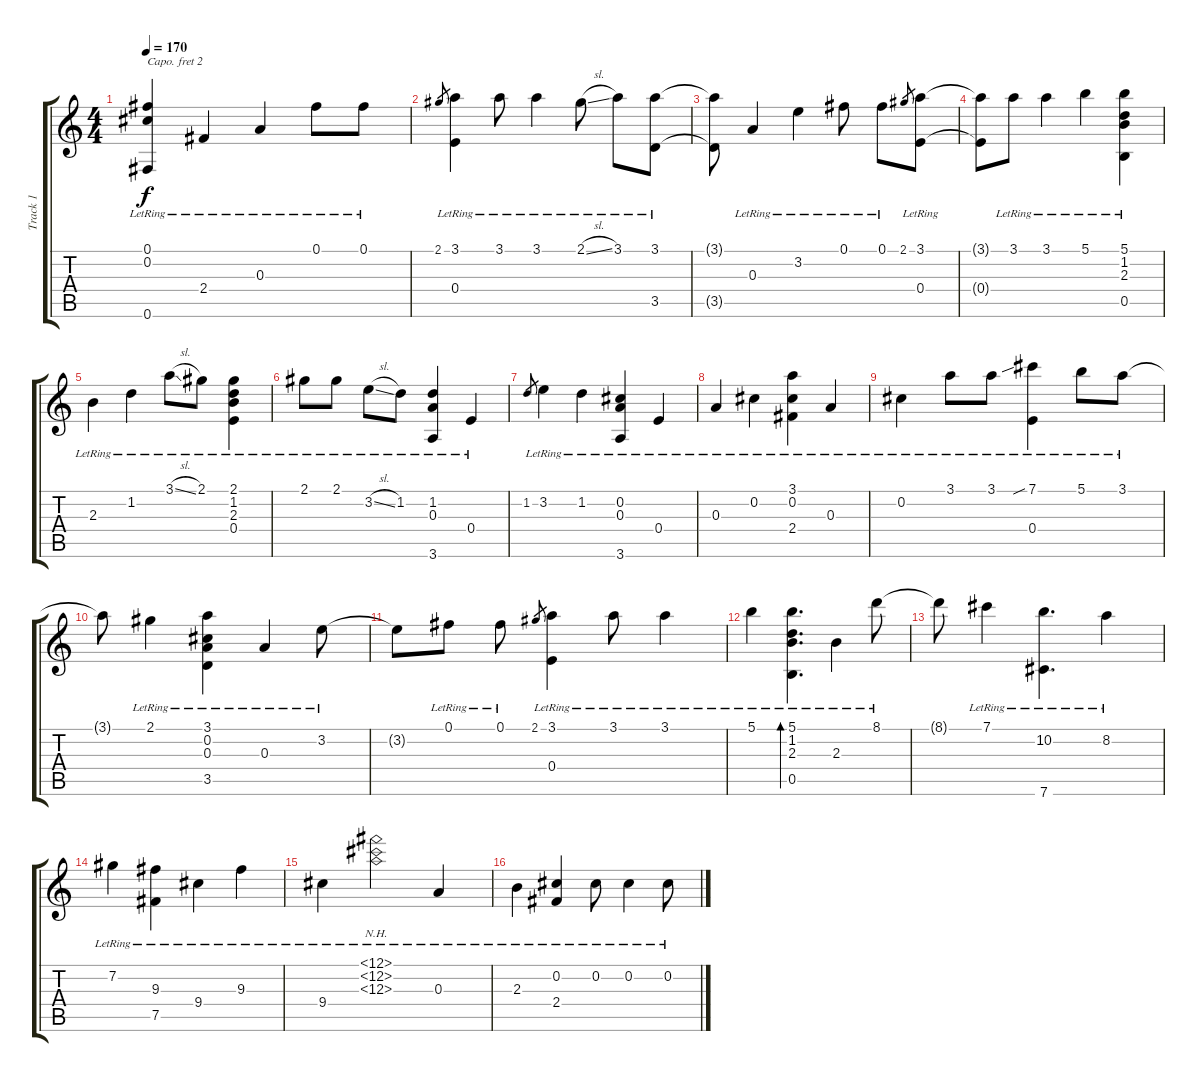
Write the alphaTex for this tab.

\track ("Track 1" "Track 1") {instrument acousticguitarnylon}
\staff {score tabs}
\capo 2
\tuning (E4 B3 G3 D3 A2 E2) {hide}
\ts (4 4)
\tempo 170
\clef g2
\ks c
(0.1{lr} 0.2{lr} 0.6{lr}).4{dy f} 2.4{lr}.4 0.3{lr}.4 0.1{lr}.8 0.1{lr}.8 |
2.1.8{gr} (3.1{lr} 0.4{lr}).4 3.1{lr}.8 3.1{lr}.4 2.1{sl lr}.8 3.1{lr}.8 (3.1{lr} 3.5{lr}).8 |
(3.1{t} 3.5{t}).8 0.3{lr}.4 3.2{lr}.4 0.1{lr}.8 0.1{lr}.8 2.1.8{gr} (3.1{lr} 0.4{lr}).8 |
(3.1{t} 0.4{t}).8 3.1{lr}.8 3.1{lr}.4 5.1{lr}.4 (5.1{lr} 1.2{lr} 2.3{lr} 0.5{lr}).4 |
2.3{lr}.4 1.2{lr}.4 3.1{sl lr}.8 2.1{lr}.8 (2.1{lr} 1.2{lr} 2.3{lr} 0.4{lr}).4 |
2.1{lr}.8 2.1{lr}.8 3.2{sl lr}.8 1.2{lr}.8 (1.2{lr} 0.3{lr} 3.6{lr}).4 0.4{lr}.4 |
1.2.8{gr} 3.2{lr}.4 1.2{lr}.4 (0.2{lr} 0.3{lr} 3.6{lr}).4 0.4{lr}.4 |
0.3{lr}.4 0.2{lr}.4 (3.1{lr} 0.2{lr} 2.4{lr}).4 0.3{lr}.4 |
0.2{lr}.4 3.1{lr}.8 3.1{lr}.8 (7.1{sib lr} 0.4{lr}).4 5.1{lr}.8 3.1{lr}.8 |
3.1{t}.8 2.1{lr}.4 (3.1{lr} 0.2{lr} 0.3{lr} 3.5{lr}).4 0.3{lr}.4 3.2{lr}.8 |
3.2{t}.8 0.1{lr}.8 0.1{lr}.8 2.1.8{gr} (3.1{lr} 0.4{lr}).4 3.1{lr}.8 3.1{lr}.4 |
5.1{lr}.4 (5.1{lr} 1.2{lr} 2.3{lr} 0.5{lr}).4{d bd 480} 2.3{lr}.4 8.1{lr}.8 |
8.1{t}.8 7.1{lr}.4 (10.2{lr} 7.6{lr}).4{d} 8.2{lr}.4 |
7.2{lr}.4 (9.3{lr} 7.5{lr}).4 9.4{lr}.4 9.3{lr}.4 |
9.4{lr}.4 (12.1{nh lr} 12.2{nh lr} 12.3{nh lr}).2 0.3{lr}.4 |
2.3{lr}.4 (0.2{lr} 2.4{lr}).4 0.2{lr}.8 0.2{lr}.4 0.2{lr}.8
